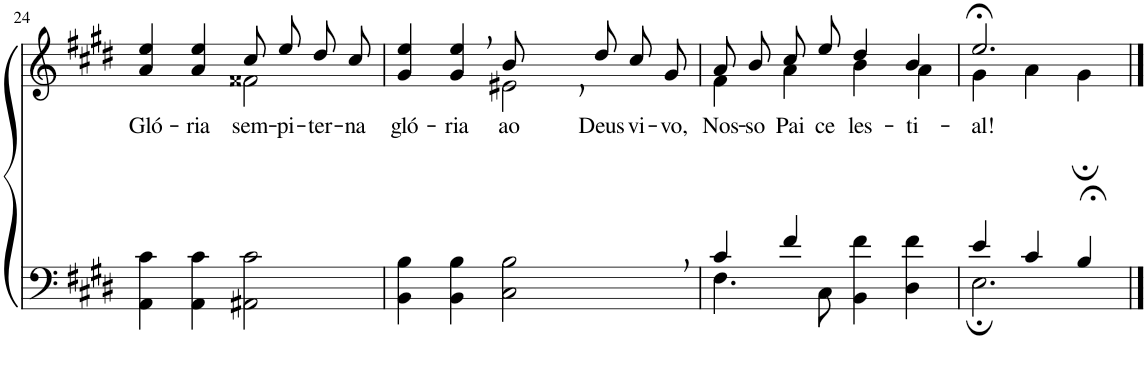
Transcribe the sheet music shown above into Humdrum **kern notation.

**kern	**kern	**text
*part2	*part1	*part1
*staff2	*staff1	*staff1
*I"Parte III e IV	*I"Parte I e II	*
!!LO:PB:g=z
*clefF4	*clefG2	*
*Trd1c2	*Trd1c2	*
*k[f#c#g#d#]	*k[f#c#g#d#]	*
*M4/4	*M4/4	*
=24	=24	=24
!	!	!LO:LY:b
*	*^	*
4AA\ 4c#\	4a/ 4ee/	2ryy	Gló-
!	!	!	!LO:LY:b
4AA\ 4c#\	4a/ 4ee/	.	ria
!	!	!	!LO:LY:b
2AA#X\ 2c#\	8cc#/L	2f##X\	sem-
!	!	!	!LO:LY:b
.	8ee/J	.	-pi-
!	!	!	!LO:LY:b
.	8dd#/L	.	-ter-
!	!	!	!LO:LY:b
.	8cc#/J	.	-na
=25	=25	=25	=25
!	!	!	!LO:LY:b
4BB\ 4B\	4g#/ 4ee/	2ryy	gló-
!	!	!	!LO:LY:b
4BB\ 4B\	4g#/, 4ee/,	.	-ria-
!	!	!	!LO:LY:b
2C#\, 2B\,	8b,/L	2e#X\	-ao
!	!	!	!LO:LY:b
.	8dd#/J	.	Deus
!	!	!	!LO:LY:b
.	8cc#/L	.	vi-
!	!	!	!LO:LY:b
.	8g#/J	.	-vo,
=26	=26	=26	=26
*^	*	*	*
!	!	!	!	!LO:LY:b
4c#/	4.F#\	8a/L	4f#\	Nos-
!	!	!	!	!LO:LY:b
.	.	8b/J	.	-so
!	!	!	!	!LO:LY:b
4f#/	.	8cc#/L	4a\	Pai
!	!	!	!	!LO:LY:b
.	8C#\	8ee/J	.	ce-
!	!	!	!	!LO:LY:b
2ryy	4BB\ 4f#\	4dd#/	4b\	-les-
!	!	!	!	!LO:LY:b
.	4D#\ 4f#\	4b/	4a\	-ti-
=27	=27	=27	=27	=27
!	!	!	!	!LO:LY:b
4e/	2.E;\	2.ee;</	4g#\	-al!
4c#/	.	.	4a\	.
4B;</	.	.	4g#;\	.
*v	*v	*	*	*
*	*v	*v	*
==	==	==
*-	*-	*-
